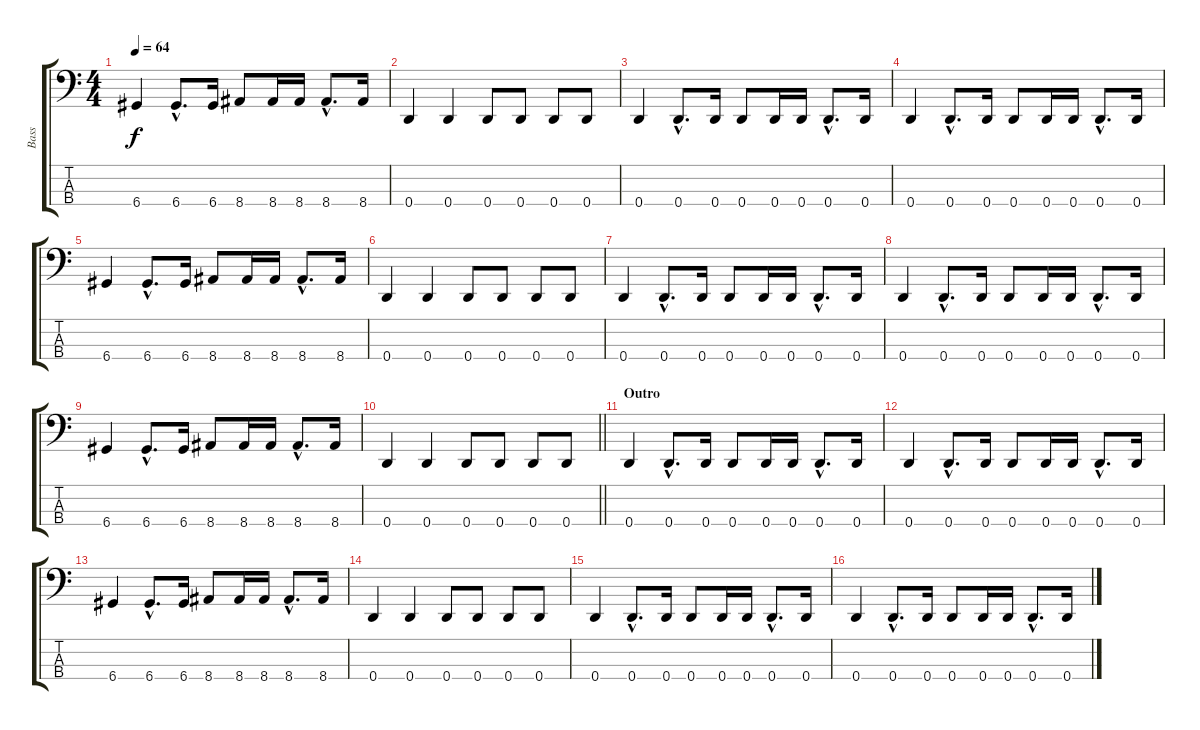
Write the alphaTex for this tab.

\track ("Bass" "Bass") {instrument electricbasspick}
\staff {score tabs}
\tuning (G2 D2 A1 D1) {hide}
\ts (4 4)
\tempo 64
\clef f4
\ks c
6.4.4{dy f} 6.4{hac}.8{d} 6.4.16 8.4.8 8.4.16 8.4.16 8.4{hac}.8{d} 8.4.16 |
0.4.4 0.4.4 0.4.8 0.4.8 0.4.8 0.4.8 |
0.4.4 0.4{hac}.8{d} 0.4.16 0.4.8 0.4.16 0.4.16 0.4{hac}.8{d} 0.4.16 |
0.4.4 0.4{hac}.8{d} 0.4.16 0.4.8 0.4.16 0.4.16 0.4{hac}.8{d} 0.4.16 |
6.4.4 6.4{hac}.8{d} 6.4.16 8.4.8 8.4.16 8.4.16 8.4{hac}.8{d} 8.4.16 |
0.4.4 0.4.4 0.4.8 0.4.8 0.4.8 0.4.8 |
0.4.4 0.4{hac}.8{d} 0.4.16 0.4.8 0.4.16 0.4.16 0.4{hac}.8{d} 0.4.16 |
0.4.4 0.4{hac}.8{d} 0.4.16 0.4.8 0.4.16 0.4.16 0.4{hac}.8{d} 0.4.16 |
6.4.4 6.4{hac}.8{d} 6.4.16 8.4.8 8.4.16 8.4.16 8.4{hac}.8{d} 8.4.16 |
\barLineRight lightlight
0.4.4 0.4.4 0.4.8 0.4.8 0.4.8 0.4.8 |
\section ("" "Outro")
0.4.4 0.4{hac}.8{d} 0.4.16 0.4.8 0.4.16 0.4.16 0.4{hac}.8{d} 0.4.16 |
0.4.4 0.4{hac}.8{d} 0.4.16 0.4.8 0.4.16 0.4.16 0.4{hac}.8{d} 0.4.16 |
6.4.4{volume 0} 6.4{hac}.8{d} 6.4.16 8.4.8 8.4.16 8.4.16 8.4{hac}.8{d} 8.4.16 |
0.4.4 0.4.4 0.4.8 0.4.8 0.4.8 0.4.8 |
0.4.4 0.4{hac}.8{d} 0.4.16 0.4.8 0.4.16 0.4.16 0.4{hac}.8{d} 0.4.16 |
0.4.4 0.4{hac}.8{d} 0.4.16 0.4.8 0.4.16 0.4.16 0.4{hac}.8{d} 0.4.16
